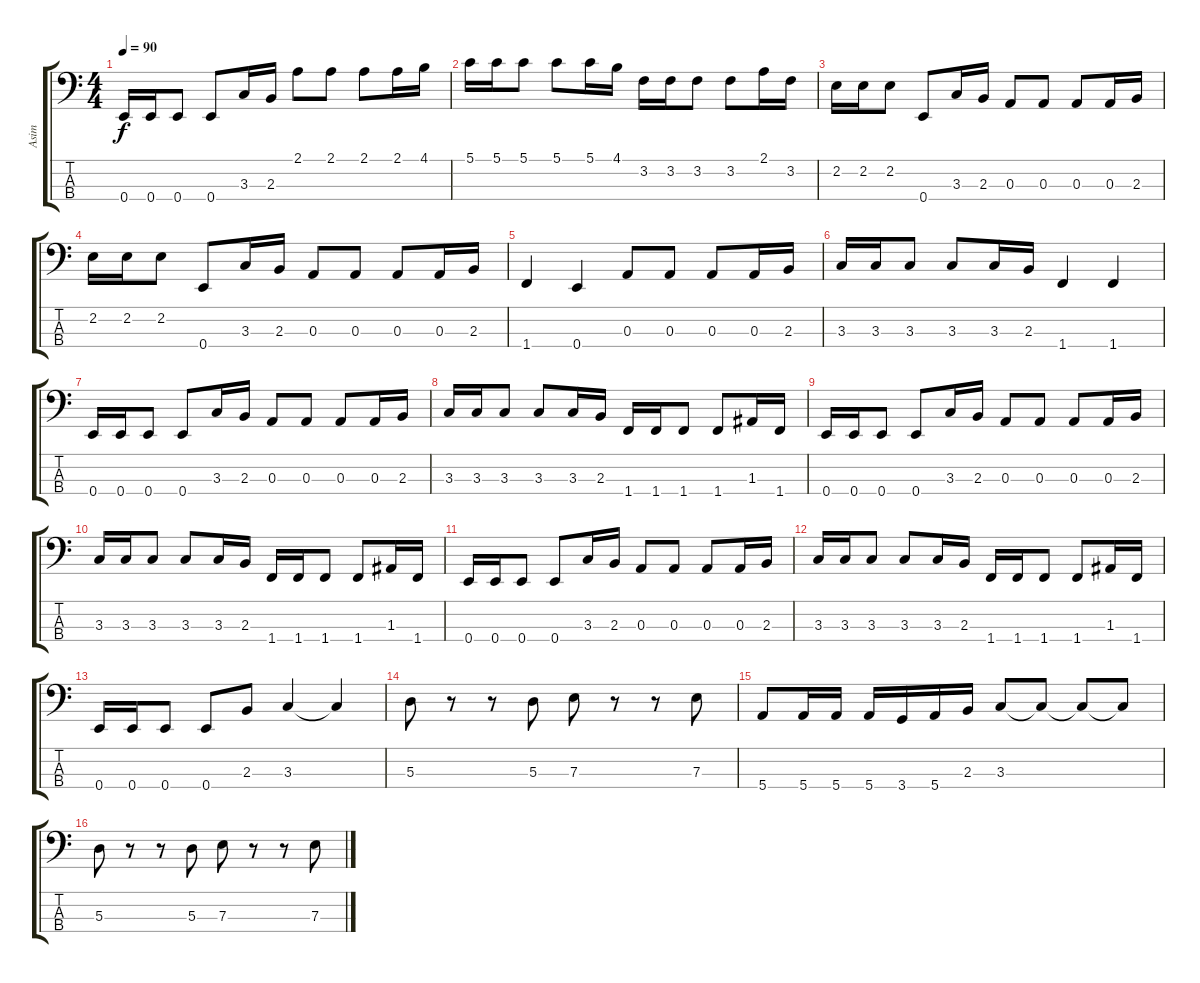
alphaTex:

\track ("Asim" "Asim") {instrument electricbassfinger}
\staff {score tabs}
\tuning (G2 D2 A1 E1) {hide}
\ts (4 4)
\tempo 90
\clef f4
\ks c
0.4.16{dy f} 0.4.16 0.4.8 0.4.8 3.3.16 2.3.16 2.1.8 2.1.8 2.1.8 2.1.16 4.1.16 |
5.1.16 5.1.16 5.1.8 5.1.8 5.1.16 4.1.16 3.2.16 3.2.16 3.2.8 3.2.8 2.1.16 3.2.16 |
2.2.16 2.2.16 2.2.8 0.4.8 3.3.16 2.3.16 0.3.8 0.3.8 0.3.8 0.3.16 2.3.16 |
2.2.16 2.2.16 2.2.8 0.4.8 3.3.16 2.3.16 0.3.8 0.3.8 0.3.8 0.3.16 2.3.16 |
1.4.4 0.4.4 0.3.8 0.3.8 0.3.8 0.3.16 2.3.16 |
3.3.16 3.3.16 3.3.8 3.3.8 3.3.16 2.3.16 1.4.4 1.4.4 |
0.4.16 0.4.16 0.4.8 0.4.8 3.3.16 2.3.16 0.3.8 0.3.8 0.3.8 0.3.16 2.3.16 |
3.3.16 3.3.16 3.3.8 3.3.8 3.3.16 2.3.16 1.4.16 1.4.16 1.4.8 1.4.8 1.3.16 1.4.16 |
0.4.16 0.4.16 0.4.8 0.4.8 3.3.16 2.3.16 0.3.8 0.3.8 0.3.8 0.3.16 2.3.16 |
3.3.16 3.3.16 3.3.8 3.3.8 3.3.16 2.3.16 1.4.16 1.4.16 1.4.8 1.4.8 1.3.16 1.4.16 |
0.4.16 0.4.16 0.4.8 0.4.8 3.3.16 2.3.16 0.3.8 0.3.8 0.3.8 0.3.16 2.3.16 |
3.3.16 3.3.16 3.3.8 3.3.8 3.3.16 2.3.16 1.4.16 1.4.16 1.4.8 1.4.8 1.3.16 1.4.16 |
0.4.16 0.4.16 0.4.8 0.4.8 2.3.8 3.3.4 3.3{t}.4 |
5.3.8 r.8 r.8 5.3.8 7.3.8 r.8 r.8 7.3.8 |
5.4.8 5.4.16 5.4.16 5.4.16 3.4.16 5.4.16 2.3.16 3.3.8 3.3{t}.8 3.3{t}.8 3.3{t}.8 |
5.3.8 r.8 r.8 5.3.8 7.3.8 r.8 r.8 7.3.8
